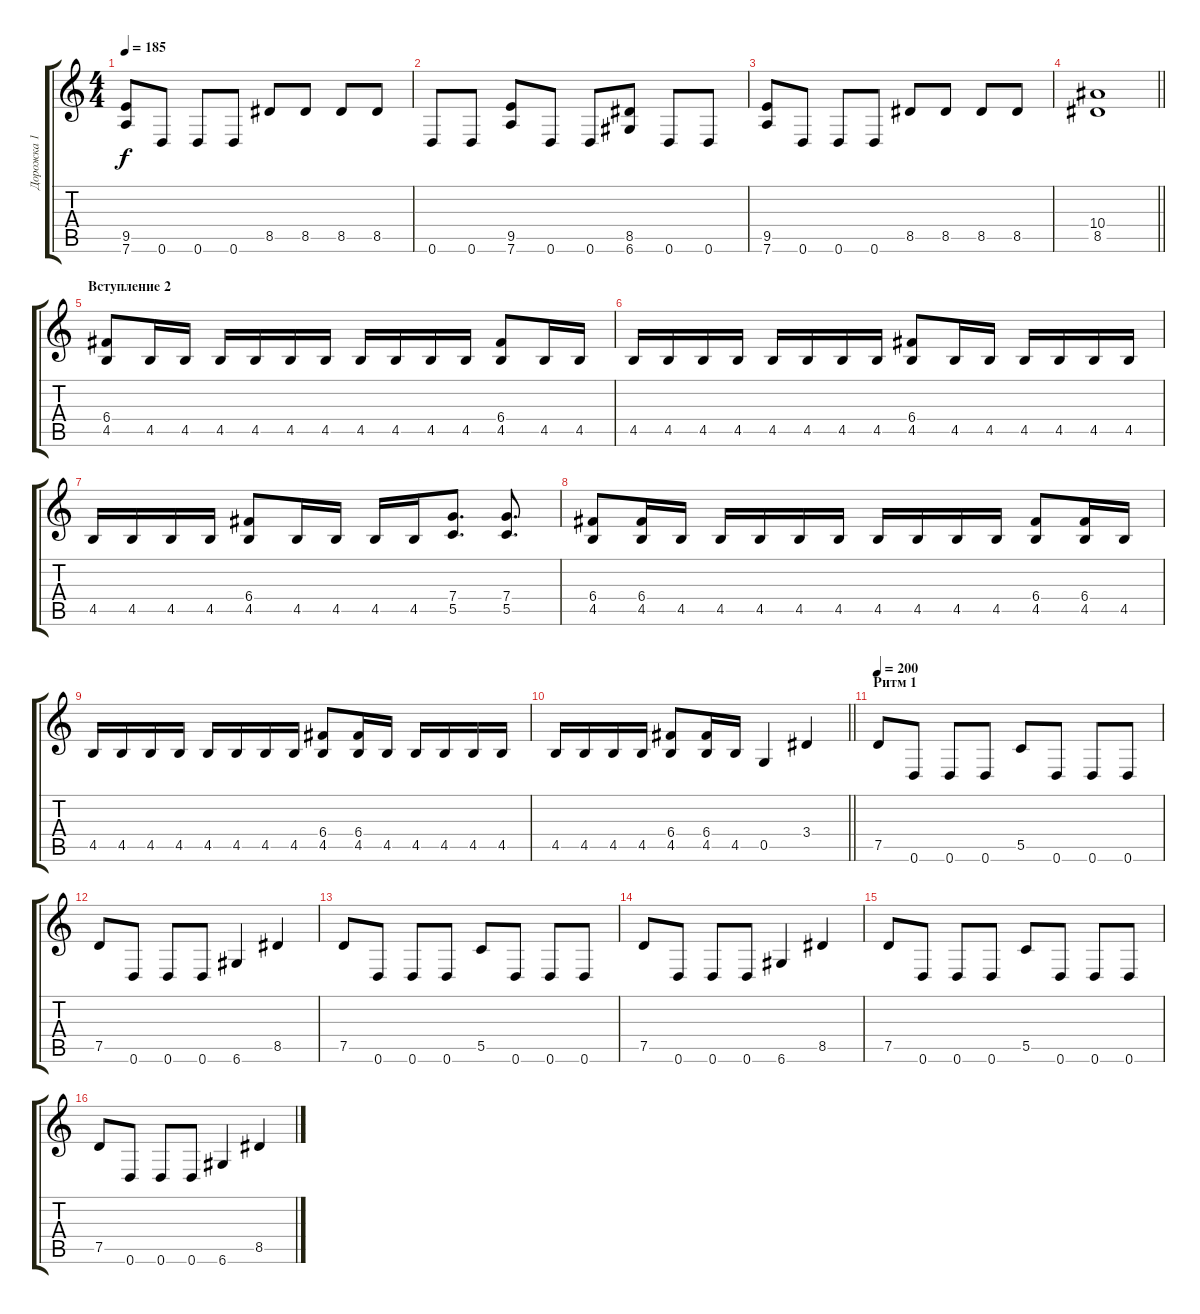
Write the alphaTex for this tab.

\track ("Дорожка 1" "Дорожка 1") {instrument distortionguitar}
\staff {score tabs}
\tuning (D4 A3 F3 C3 G2 D2) {hide}
\ts (4 4)
\tempo 185
\clef g2
\ks c
(9.5 7.6).8{dy f} 0.6.8 0.6.8 0.6.8 8.5.8 8.5.8 8.5.8 8.5.8 |
0.6.8 0.6.8 (9.5 7.6).8 0.6.8 0.6.8 (8.5 6.6).8 0.6.8 0.6.8 |
(9.5 7.6).8 0.6.8 0.6.8 0.6.8 8.5.8 8.5.8 8.5.8 8.5.8 |
\barLineRight lightlight
(10.4 8.5).1 |
\section ("" "Вступление 2")
(6.4 4.5).8 4.5.16 4.5.16 4.5.16 4.5.16 4.5.16 4.5.16 4.5.16 4.5.16 4.5.16 4.5.16 (6.4 4.5).8 4.5.16 4.5.16 |
4.5.16 4.5.16 4.5.16 4.5.16 4.5.16 4.5.16 4.5.16 4.5.16 (6.4 4.5).8 4.5.16 4.5.16 4.5.16 4.5.16 4.5.16 4.5.16 |
4.5.16 4.5.16 4.5.16 4.5.16 (6.4 4.5).8 4.5.16 4.5.16 4.5.16 4.5.16 (7.4 5.5).8{d} (7.4 5.5).8{d} |
(6.4 4.5).8 (6.4 4.5).16 4.5.16 4.5.16 4.5.16 4.5.16 4.5.16 4.5.16 4.5.16 4.5.16 4.5.16 (6.4 4.5).8 (6.4 4.5).16 4.5.16 |
4.5.16 4.5.16 4.5.16 4.5.16 4.5.16 4.5.16 4.5.16 4.5.16 (6.4 4.5).8 (6.4 4.5).16 4.5.16 4.5.16 4.5.16 4.5.16 4.5.16 |
\barLineRight lightlight
4.5.16 4.5.16 4.5.16 4.5.16 (6.4 4.5).8 (6.4 4.5).16 4.5.16 0.5.4 3.4.4 |
\section ("" "Ритм 1")
\tempo 200
7.5.8 0.6.8 0.6.8 0.6.8 5.5.8 0.6.8 0.6.8 0.6.8 |
7.5.8 0.6.8 0.6.8 0.6.8 6.6.4 8.5.4 |
7.5.8 0.6.8 0.6.8 0.6.8 5.5.8 0.6.8 0.6.8 0.6.8 |
7.5.8 0.6.8 0.6.8 0.6.8 6.6.4 8.5.4 |
7.5.8 0.6.8 0.6.8 0.6.8 5.5.8 0.6.8 0.6.8 0.6.8 |
7.5.8 0.6.8 0.6.8 0.6.8 6.6.4 8.5.4
